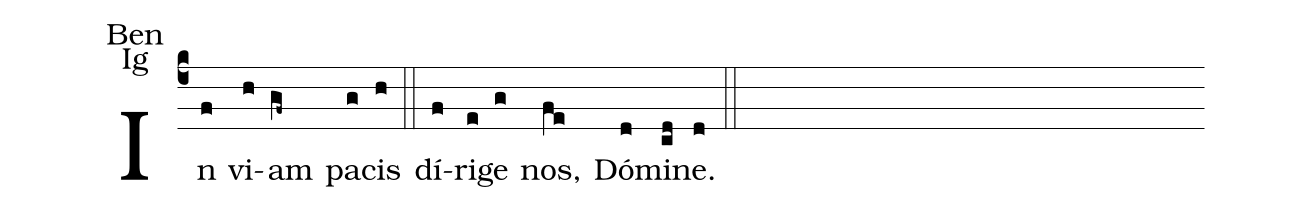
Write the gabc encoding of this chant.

annotation: Ben;
annotation: Ig;
%%
(c4)In(f) vi(h)am(gf~) pa(g)cis(h) (::) dí(f)ri(e)ge(g) nos,(fe) Dó(d)mi(cd)ne.(d) (::)
